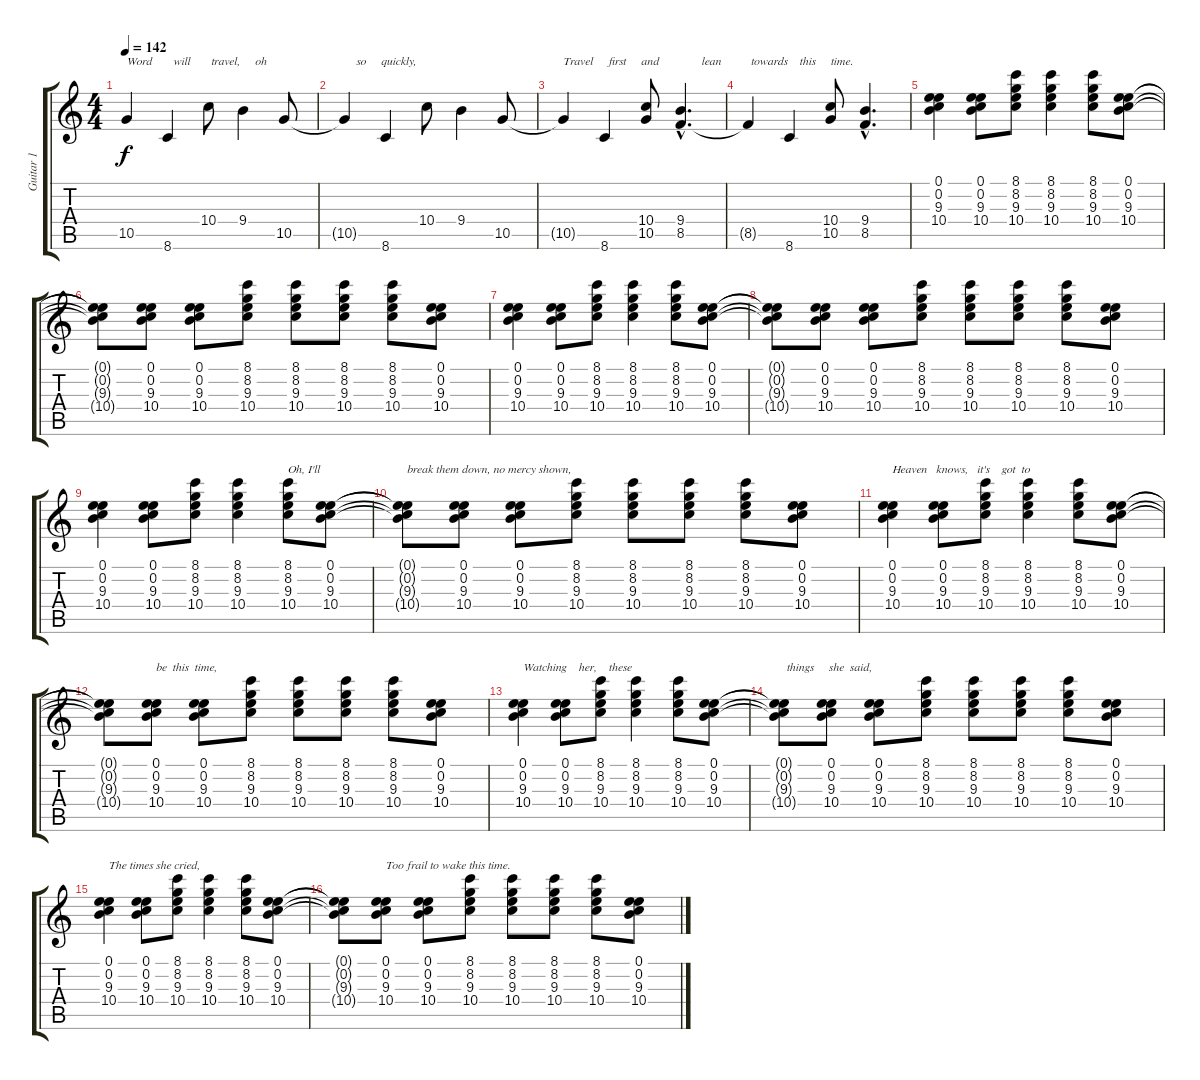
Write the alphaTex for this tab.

\track ("Guitar 1" "Guitar 1") {instrument overdrivenguitar}
\staff {score tabs}
\tuning (E4 B3 G3 D3 A2 E2) {hide}
\ts (4 4)
\tempo 142
\clef g2
\ks c
10.5{t}.4{txt "Word       will       travel,     oh  " dy f} 8.6.4 10.4.8 9.4.4 10.5.8 |
10.5{t}.4{txt "    so     quickly,"} 8.6.4 10.4.8 9.4.4 10.5.8 |
10.5{t}.4{txt "Travel     first     and  "} 8.6.4 (10.4 10.5).8 (9.4{hac} 8.5{hac}).4{d txt "       lean   "} |
8.5{t}.4{txt " towards    this     time."} 8.6.4 (10.4 10.5).8 (9.4{hac} 8.5{hac}).4{d} |
(0.1 0.2 9.3 10.4).4 (0.1 0.2 9.3 10.4).8 (8.1 8.2 9.3 10.4).8 (8.1 8.2 9.3 10.4).4 (8.1 8.2 9.3 10.4).8 (0.1 0.2 9.3 10.4).8 |
(0.1{t} 0.2{t} 9.3{t} 10.4{t}).8 (0.1 0.2 9.3 10.4).8 (0.1 0.2 9.3 10.4).8 (8.1 8.2 9.3 10.4).8 (8.1 8.2 9.3 10.4).8 (8.1 8.2 9.3 10.4).8 (8.1 8.2 9.3 10.4).8 (0.1 0.2 9.3 10.4).8 |
(0.1 0.2 9.3 10.4).4 (0.1 0.2 9.3 10.4).8 (8.1 8.2 9.3 10.4).8 (8.1 8.2 9.3 10.4).4 (8.1 8.2 9.3 10.4).8 (0.1 0.2 9.3 10.4).8 |
(0.1{t} 0.2{t} 9.3{t} 10.4{t}).8 (0.1 0.2 9.3 10.4).8 (0.1 0.2 9.3 10.4).8 (8.1 8.2 9.3 10.4).8 (8.1 8.2 9.3 10.4).8 (8.1 8.2 9.3 10.4).8 (8.1 8.2 9.3 10.4).8 (0.1 0.2 9.3 10.4).8 |
(0.1 0.2 9.3 10.4).4 (0.1 0.2 9.3 10.4).8 (8.1 8.2 9.3 10.4).8 (8.1 8.2 9.3 10.4).4 (8.1 8.2 9.3 10.4).8{txt "Oh, I'll "} (0.1 0.2 9.3 10.4).8 |
(0.1{t} 0.2{t} 9.3{t} 10.4{t}).8{txt "break them down, no mercy shown,"} (0.1 0.2 9.3 10.4).8 (0.1 0.2 9.3 10.4).8 (8.1 8.2 9.3 10.4).8 (8.1 8.2 9.3 10.4).8 (8.1 8.2 9.3 10.4).8 (8.1 8.2 9.3 10.4).8 (0.1 0.2 9.3 10.4).8 |
(0.1 0.2 9.3 10.4).4{txt "Heaven   knows,   it's    got  to  "} (0.1 0.2 9.3 10.4).8 (8.1 8.2 9.3 10.4).8 (8.1 8.2 9.3 10.4).4 (8.1 8.2 9.3 10.4).8 (0.1 0.2 9.3 10.4).8 |
(0.1{t} 0.2{t} 9.3{t} 10.4{t}).8 (0.1 0.2 9.3 10.4).8{txt "be  this  time,"} (0.1 0.2 9.3 10.4).8 (8.1 8.2 9.3 10.4).8 (8.1 8.2 9.3 10.4).8 (8.1 8.2 9.3 10.4).8 (8.1 8.2 9.3 10.4).8 (0.1 0.2 9.3 10.4).8 |
(0.1 0.2 9.3 10.4).4{txt "Watching    her,    these   "} (0.1 0.2 9.3 10.4).8 (8.1 8.2 9.3 10.4).8 (8.1 8.2 9.3 10.4).4 (8.1 8.2 9.3 10.4).8 (0.1 0.2 9.3 10.4).8 |
(0.1{t} 0.2{t} 9.3{t} 10.4{t}).8{txt " things     she  said,"} (0.1 0.2 9.3 10.4).8 (0.1 0.2 9.3 10.4).8 (8.1 8.2 9.3 10.4).8 (8.1 8.2 9.3 10.4).8 (8.1 8.2 9.3 10.4).8 (8.1 8.2 9.3 10.4).8 (0.1 0.2 9.3 10.4).8 |
(0.1 0.2 9.3 10.4).4{txt "The times she cried,"} (0.1 0.2 9.3 10.4).8 (8.1 8.2 9.3 10.4).8 (8.1 8.2 9.3 10.4).4 (8.1 8.2 9.3 10.4).8 (0.1 0.2 9.3 10.4).8 |
(0.1{t} 0.2{t} 9.3{t} 10.4{t}).8 (0.1 0.2 9.3 10.4).8{txt "Too frail to wake this time."} (0.1 0.2 9.3 10.4).8 (8.1 8.2 9.3 10.4).8 (8.1 8.2 9.3 10.4).8 (8.1 8.2 9.3 10.4).8 (8.1 8.2 9.3 10.4).8 (0.1 0.2 9.3 10.4).8
